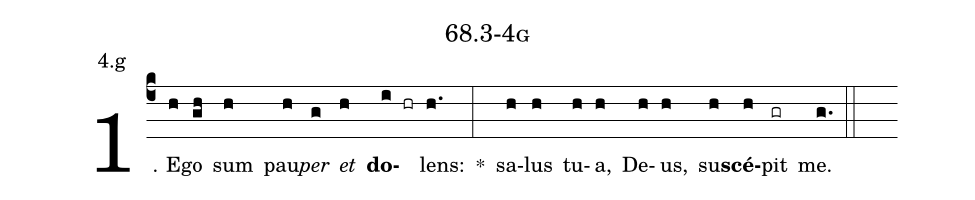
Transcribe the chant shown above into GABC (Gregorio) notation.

name: 68.3-4g;
annotation: 4.g;
%%
(c4)1. E(h)go(gh) sum(h) pau(h)<i>per</i>(g) <i>et</i>(h) <b>do</b>(i hr)lens:(h.) *(:) sa(h)lus(h) tu(h)a,(h) De(h)us,(h) su(h)<b>scé</b>(h)pit(gr) me.(g.) (::)


%E(h) u(h) o(h) u(h) a(h) e.(g.) (::)
